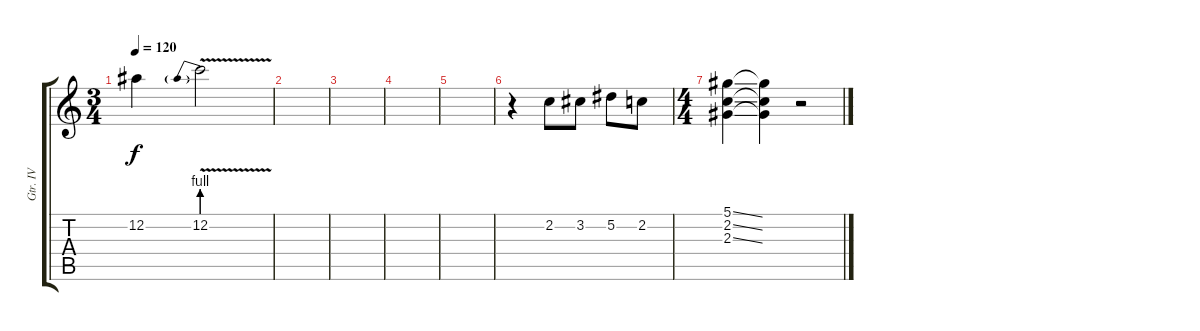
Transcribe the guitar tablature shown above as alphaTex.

\track ("Gtr. IV" "Gtr. IV") {instrument acousticguitarsteel}
\staff {score tabs}
\tuning (Eb4 Bb3 Gb3 Db3 Ab2 Eb2) {hide}
\ts (3 4)
\tempo 120
\clef g2
\ks c
12.2{t}.4{dy f} 12.2{be (prebend 0 4 60 4) v}.2 |
|
|
|
|
r.4 2.2.8 3.2.8 5.2.8 2.2.8 |
\ts (4 4)
(5.1{ss} 2.2{ss} 2.3{ss}).4 (5.1{t} 2.2{t} 2.3{t}).4 r.2
